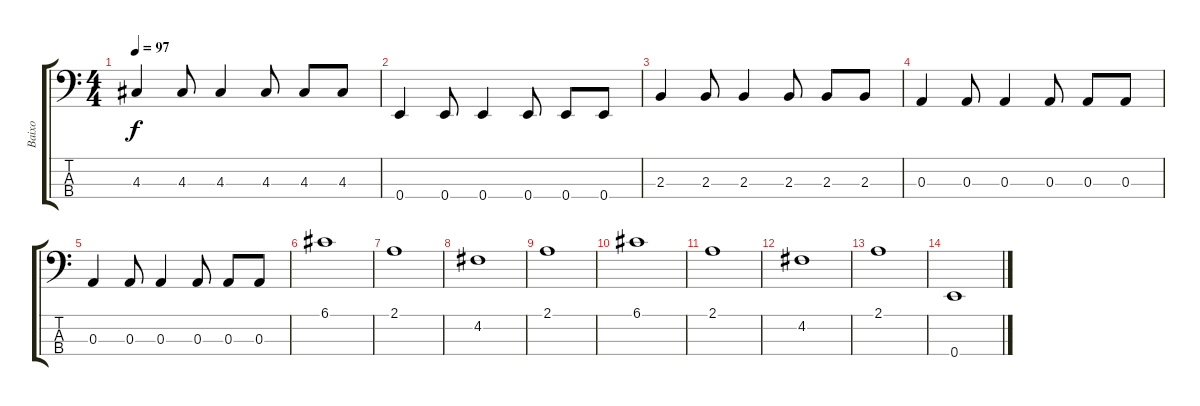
\track ("Baixo" "Baixo") {instrument electricbassfinger}
\staff {score tabs}
\tuning (G2 D2 A1 E1) {hide}
\ts (4 4)
\tempo 97
\clef f4
\ks c
4.3.4{dy f} 4.3.8 4.3.4 4.3.8 4.3.8 4.3.8 |
0.4.4 0.4.8 0.4.4 0.4.8 0.4.8 0.4.8 |
2.3.4 2.3.8 2.3.4 2.3.8 2.3.8 2.3.8 |
0.3.4 0.3.8 0.3.4 0.3.8 0.3.8 0.3.8 |
0.3.4 0.3.8 0.3.4 0.3.8 0.3.8 0.3.8 |
6.1.1 |
2.1.1 |
4.2.1 |
2.1.1 |
6.1.1 |
2.1.1 |
4.2.1 |
2.1.1 |
0.4.1
